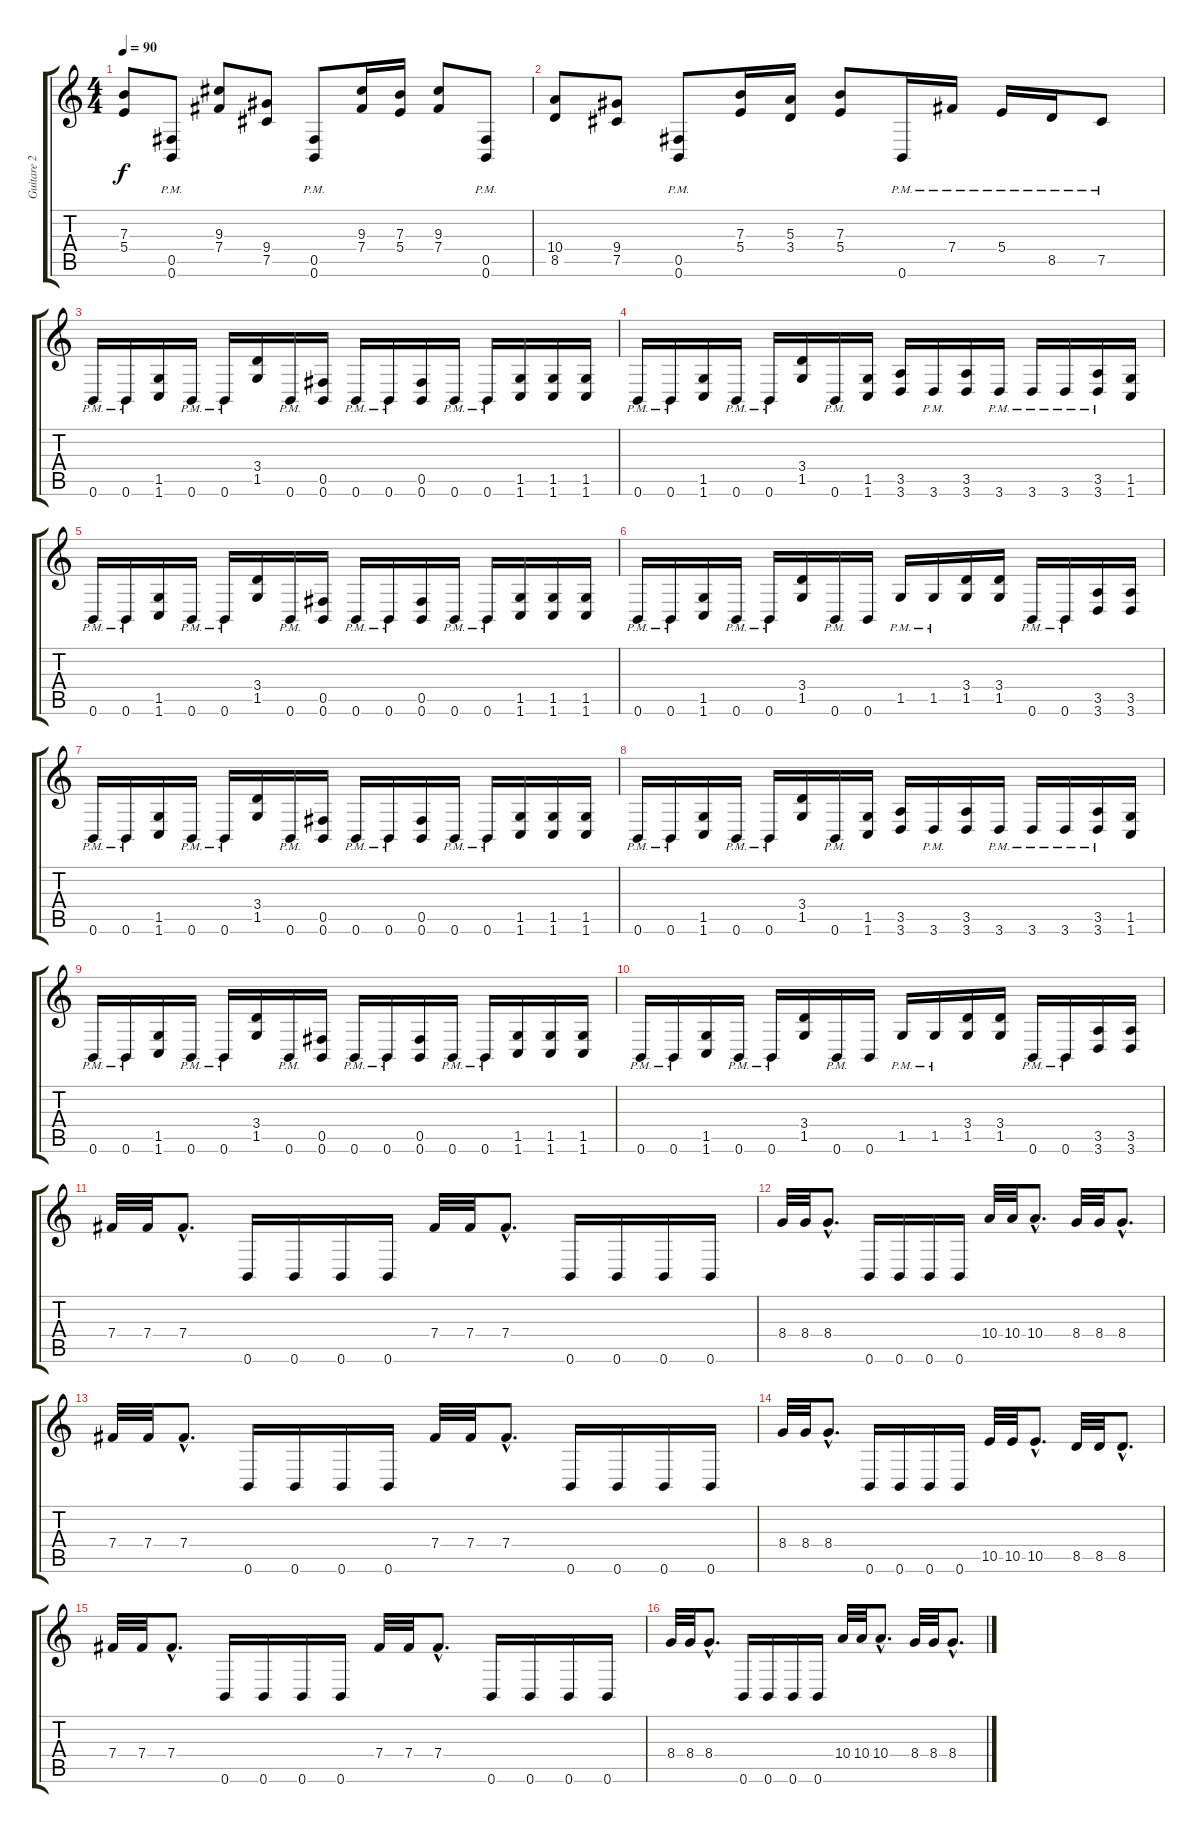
\track ("Guitare 2" "Guitare 2") {instrument distortionguitar}
\staff {score tabs}
\tuning (Db4 Ab3 E3 B2 Gb2 B1) {hide}
\ts (4 4)
\tempo 90
\clef g2
\ks c
(7.3 5.4).8{dy f} (0.5{pm} 0.6{pm}).8 (9.3 7.4).8 (9.4 7.5).8 (0.5{pm} 0.6{pm}).8 (9.3 7.4).16 (7.3 5.4).16 (9.3 7.4).8 (0.5{pm} 0.6{pm}).8 |
(10.4 8.5).8 (9.4 7.5).8 (0.5{pm} 0.6{pm}).8 (7.3 5.4).16 (5.3 3.4).16 (7.3 5.4).8 0.6{pm}.16 7.4{pm}.16 5.4{pm}.16 8.5{pm}.16 7.5{pm}.8 |
0.6{pm}.16 0.6{pm}.16 (1.5 1.6).16 0.6{pm}.16 0.6{pm}.16 (3.4 1.5).16 0.6{pm}.16 (0.5 0.6).16 0.6{pm}.16 0.6{pm}.16 (0.5 0.6).16 0.6{pm}.16 0.6{pm}.16 (1.5 1.6).16 (1.5 1.6).16 (1.5 1.6).16 |
0.6{pm}.16 0.6{pm}.16 (1.5 1.6).16 0.6{pm}.16 0.6{pm}.16 (3.4 1.5).16 0.6{pm}.16 (1.5 1.6).16 (3.5 3.6).16 3.6{pm}.16 (3.5 3.6).16 3.6{pm}.16 3.6{pm}.16 3.6{pm}.16 (3.5{pm} 3.6{pm}).16 (1.5 1.6).16 |
0.6{pm}.16 0.6{pm}.16 (1.5 1.6).16 0.6{pm}.16 0.6{pm}.16 (3.4 1.5).16 0.6{pm}.16 (0.5 0.6).16 0.6{pm}.16 0.6{pm}.16 (0.5 0.6).16 0.6{pm}.16 0.6{pm}.16 (1.5 1.6).16 (1.5 1.6).16 (1.5 1.6).16 |
0.6{pm}.16 0.6{pm}.16 (1.5 1.6).16 0.6{pm}.16 0.6{pm}.16 (3.4 1.5).16 0.6{pm}.16 0.6.16 1.5{pm}.16 1.5{pm}.16 (3.4 1.5).16 (3.4 1.5).16 0.6{pm}.16 0.6{pm}.16 (3.5 3.6).16 (3.5 3.6).16 |
0.6{pm}.16 0.6{pm}.16 (1.5 1.6).16 0.6{pm}.16 0.6{pm}.16 (3.4 1.5).16 0.6{pm}.16 (0.5 0.6).16 0.6{pm}.16 0.6{pm}.16 (0.5 0.6).16 0.6{pm}.16 0.6{pm}.16 (1.5 1.6).16 (1.5 1.6).16 (1.5 1.6).16 |
0.6{pm}.16 0.6{pm}.16 (1.5 1.6).16 0.6{pm}.16 0.6{pm}.16 (3.4 1.5).16 0.6{pm}.16 (1.5 1.6).16 (3.5 3.6).16 3.6{pm}.16 (3.5 3.6).16 3.6{pm}.16 3.6{pm}.16 3.6{pm}.16 (3.5{pm} 3.6{pm}).16 (1.5 1.6).16 |
0.6{pm}.16 0.6{pm}.16 (1.5 1.6).16 0.6{pm}.16 0.6{pm}.16 (3.4 1.5).16 0.6{pm}.16 (0.5 0.6).16 0.6{pm}.16 0.6{pm}.16 (0.5 0.6).16 0.6{pm}.16 0.6{pm}.16 (1.5 1.6).16 (1.5 1.6).16 (1.5 1.6).16 |
0.6{pm}.16 0.6{pm}.16 (1.5 1.6).16 0.6{pm}.16 0.6{pm}.16 (3.4 1.5).16 0.6{pm}.16 0.6.16 1.5{pm}.16 1.5{pm}.16 (3.4 1.5).16 (3.4 1.5).16 0.6{pm}.16 0.6{pm}.16 (3.5 3.6).16 (3.5 3.6).16 |
7.4.32 7.4.32 7.4{hac}.8{d} 0.6.16 0.6.16 0.6.16 0.6.16 7.4.32 7.4.32 7.4{hac}.8{d} 0.6.16 0.6.16 0.6.16 0.6.16 |
8.4.32 8.4.32 8.4{hac}.8{d} 0.6.16 0.6.16 0.6.16 0.6.16 10.4.32 10.4.32 10.4{hac}.8{d} 8.4.32 8.4.32 8.4{hac}.8{d} |
7.4.32 7.4.32 7.4{hac}.8{d} 0.6.16 0.6.16 0.6.16 0.6.16 7.4.32 7.4.32 7.4{hac}.8{d} 0.6.16 0.6.16 0.6.16 0.6.16 |
8.4.32 8.4.32 8.4{hac}.8{d} 0.6.16 0.6.16 0.6.16 0.6.16 10.5.32 10.5.32 10.5{hac}.8{d} 8.5.32 8.5.32 8.5{hac}.8{d} |
7.4.32 7.4.32 7.4{hac}.8{d} 0.6.16 0.6.16 0.6.16 0.6.16 7.4.32 7.4.32 7.4{hac}.8{d} 0.6.16 0.6.16 0.6.16 0.6.16 |
8.4.32 8.4.32 8.4{hac}.8{d} 0.6.16 0.6.16 0.6.16 0.6.16 10.4.32 10.4.32 10.4{hac}.8{d} 8.4.32 8.4.32 8.4{hac}.8{d}
